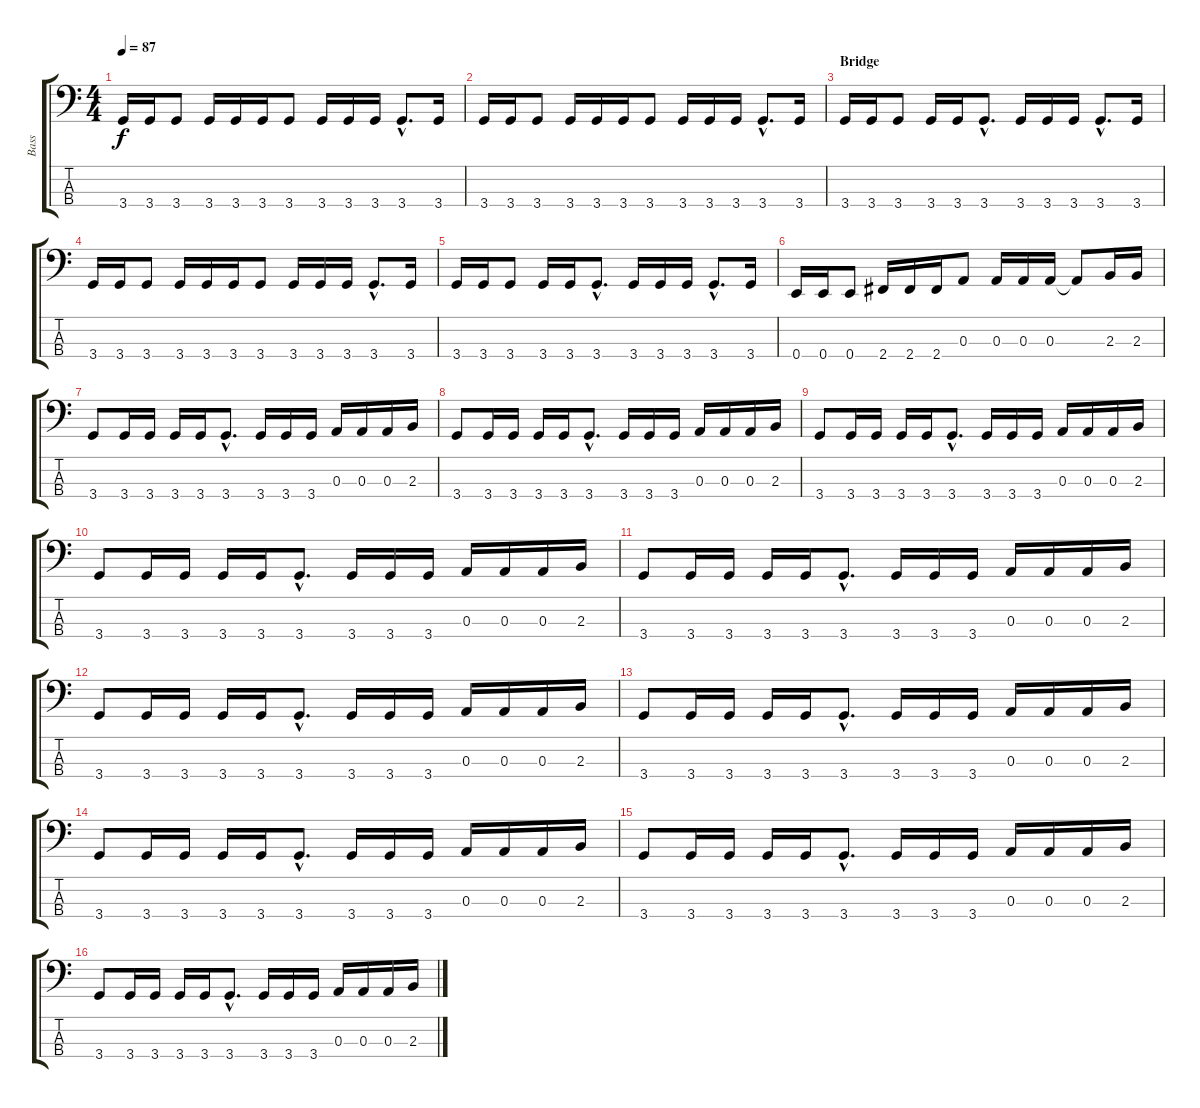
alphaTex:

\track ("Bass" "Bass") {instrument electricbasspick}
\staff {score tabs}
\tuning (G2 D2 A1 E1) {hide}
\ts (4 4)
\tempo 87
\clef f4
\ks c
3.4.16{dy f} 3.4.16 3.4.8 3.4.16 3.4.16 3.4.16 3.4.8 3.4.16 3.4.16 3.4.16 3.4{hac}.8{d} 3.4.16 |
3.4.16 3.4.16 3.4.8 3.4.16 3.4.16 3.4.16 3.4.8 3.4.16 3.4.16 3.4.16 3.4{hac}.8{d} 3.4.16 |
\section ("" "Bridge")
3.4.16 3.4.16 3.4.8 3.4.16 3.4.16 3.4{hac}.8{d} 3.4.16 3.4.16 3.4.16 3.4{hac}.8{d} 3.4.16 |
3.4.16 3.4.16 3.4.8 3.4.16 3.4.16 3.4.16 3.4.8 3.4.16 3.4.16 3.4.16 3.4{hac}.8{d} 3.4.16 |
3.4.16 3.4.16 3.4.8 3.4.16 3.4.16 3.4{hac}.8{d} 3.4.16 3.4.16 3.4.16 3.4{hac}.8{d} 3.4.16 |
0.4.16 0.4.16 0.4.8 2.4.16 2.4.16 2.4.16 0.3.8 0.3.16 0.3.16 0.3.16 0.3{t}.8 2.3.16 2.3.16 |
3.4.8 3.4.16 3.4.16 3.4.16 3.4.16 3.4{hac}.8{d} 3.4.16 3.4.16 3.4.16 0.3.16 0.3.16 0.3.16 2.3.16 |
3.4.8 3.4.16 3.4.16 3.4.16 3.4.16 3.4{hac}.8{d} 3.4.16 3.4.16 3.4.16 0.3.16 0.3.16 0.3.16 2.3.16 |
3.4.8 3.4.16 3.4.16 3.4.16 3.4.16 3.4{hac}.8{d} 3.4.16 3.4.16 3.4.16 0.3.16 0.3.16 0.3.16 2.3.16 |
3.4.8 3.4.16 3.4.16 3.4.16 3.4.16 3.4{hac}.8{d} 3.4.16 3.4.16 3.4.16 0.3.16 0.3.16 0.3.16 2.3.16 |
3.4.8 3.4.16 3.4.16 3.4.16 3.4.16 3.4{hac}.8{d} 3.4.16 3.4.16 3.4.16 0.3.16 0.3.16 0.3.16 2.3.16 |
3.4.8 3.4.16 3.4.16 3.4.16 3.4.16 3.4{hac}.8{d} 3.4.16 3.4.16 3.4.16 0.3.16 0.3.16 0.3.16 2.3.16 |
3.4.8 3.4.16 3.4.16 3.4.16 3.4.16 3.4{hac}.8{d} 3.4.16 3.4.16 3.4.16 0.3.16 0.3.16 0.3.16 2.3.16 |
3.4.8 3.4.16 3.4.16 3.4.16 3.4.16 3.4{hac}.8{d} 3.4.16 3.4.16 3.4.16 0.3.16 0.3.16 0.3.16 2.3.16 |
3.4.8 3.4.16 3.4.16 3.4.16 3.4.16 3.4{hac}.8{d} 3.4.16 3.4.16 3.4.16 0.3.16 0.3.16 0.3.16 2.3.16 |
3.4.8 3.4.16 3.4.16 3.4.16 3.4.16 3.4{hac}.8{d} 3.4.16 3.4.16 3.4.16 0.3.16 0.3.16 0.3.16 2.3.16
